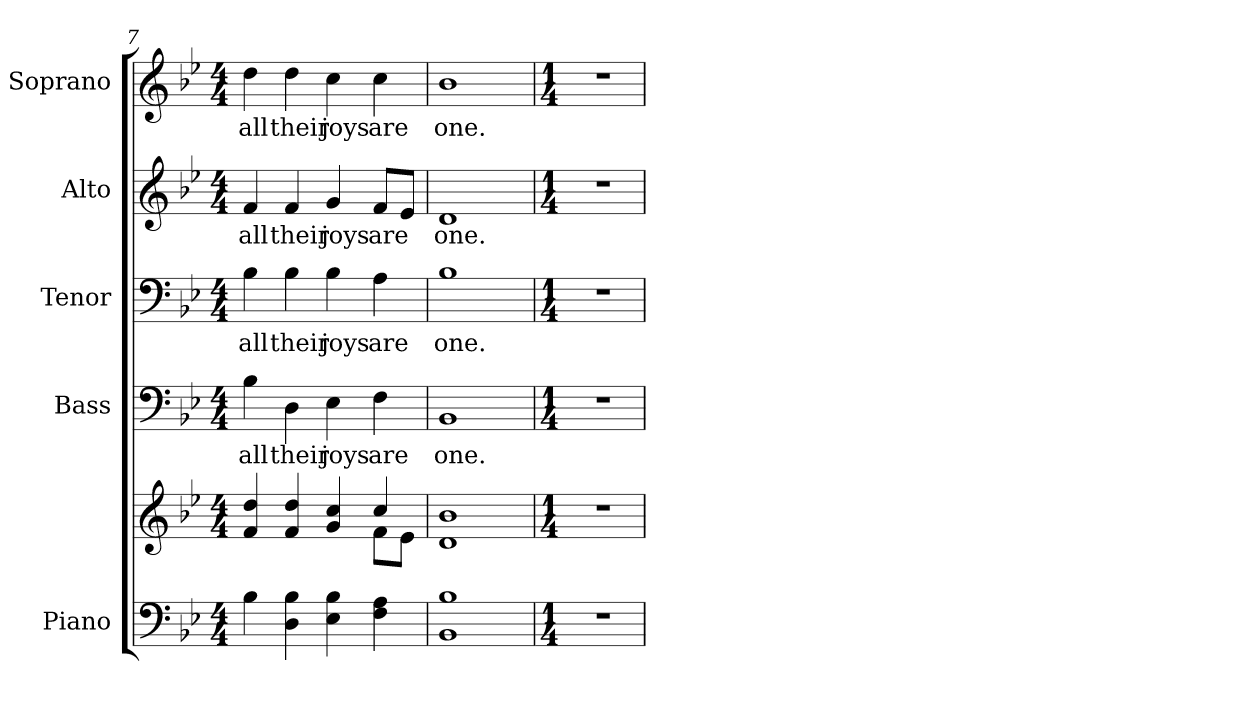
**kern	**kern	**kern	**text	**kern	**text	**kern	**text	**kern	**text
*part5	*part5	*part4	*part4	*part3	*part3	*part2	*part2	*part1	*part1
*staff6	*staff5	*staff4	*staff4	*staff3	*staff3	*staff2	*staff2	*staff1	*staff1
*I"Piano	*	*I"Bass	*	*I"Tenor	*	*I"Alto	*	*I"Soprano	*
*I'Pno.	*	*I'B.	*	*I'T.	*	*I'A.	*	*I'S.	*
!!LO:PB:g=z
*clefF4	*clefG2	*clefF4	*	*clefF4	*	*clefG2	*	*clefG2	*
*k[b-e-]	*k[b-e-]	*k[b-e-]	*	*k[b-e-]	*	*k[b-e-]	*	*k[b-e-]	*
*B-:	*B-:	*B-:	*	*B-:	*	*B-:	*	*B-:	*
*M4/4	*M4/4	*M4/4	*	*M4/4	*	*M4/4	*	*M4/4	*
=7	=7	=7	=7	=7	=7	=7	=7	=7	=7
*	*^	*	*	*	*	*	*	*	*
!	!	!	!	!LO:LY:b:color=#000000	!	!	!	!	!	!
!	!	!	!	!	!	!LO:LY:b:color=#000000	!	!	!	!
!	!	!	!	!	!	!	!	!LO:LY:b:color=#000000	!	!
!	!	!	!	!	!	!	!	!	!	!LO:LY:b:color=#000000
4B-i\	4fi/ 4ddi	2ryy	4B-i\	all	4B-i\	all	4fi/	all	4ddi\	all
!	!	!	!	!LO:LY:b:color=#000000	!	!	!	!	!	!
!	!	!	!	!	!	!LO:LY:b:color=#000000	!	!	!	!
!	!	!	!	!	!	!	!	!LO:LY:b:color=#000000	!	!
!	!	!	!	!	!	!	!	!	!	!LO:LY:b:color=#000000
4Di\ 4B-i	4fi/ 4ddi	.	4Di\	their	4B-i\	their	4fi/	their	4ddi\	their
!	!	!	!	!LO:LY:b:color=#000000	!	!	!	!	!	!
!	!	!	!	!	!	!LO:LY:b:color=#000000	!	!	!	!
!	!	!	!	!	!	!	!	!LO:LY:b:color=#000000	!	!
!	!	!	!	!	!	!	!	!	!	!LO:LY:b:color=#000000
4E-i\ 4B-i	4gi/ 4cci	4ryy	4E-i\	joys	4B-i\	joys	4gi/	joys	4cci\	joys
!	!	!	!	!LO:LY:b:color=#000000	!	!	!	!	!	!
!	!	!	!	!	!	!LO:LY:b:color=#000000	!	!	!	!
!	!	!	!	!	!	!	!	!LO:LY:b:color=#000000	!	!
!	!	!	!	!	!	!	!	!	!	!LO:LY:b:color=#000000
4Fi\ 4Ai	4cci/	8fi\L	4Fi\	are	4Ai\	are	8fi/L	are	4cci\	are
.	.	8e-i\J	.	.	.	.	8e-i/J	.	.	.
*	*v	*v	*	*	*	*	*	*	*	*
=8	=8	=8	=8	=8	=8	=8	=8	=8	=8
*	*^	*	*	*	*	*	*	*	*
!	!	!	!	!LO:LY:b:color=#000000	!	!	!	!	!	!
*	*v	*v	*	*	*	*	*	*	*	*
*	*^	*	*	*	*	*	*	*	*
!	!	!	!	!	!	!LO:LY:b:color=#000000	!	!	!	!
*	*v	*v	*	*	*	*	*	*	*	*
*	*^	*	*	*	*	*	*	*	*
!	!	!	!	!	!	!	!	!LO:LY:b:color=#000000	!	!
*	*v	*v	*	*	*	*	*	*	*	*
*	*^	*	*	*	*	*	*	*	*
!	!	!	!	!	!	!	!	!	!	!LO:LY:b:color=#000000
*	*v	*v	*	*	*	*	*	*	*	*
1BB-i 1B-i	1di 1b-i	1BB-i	one.	1B-i	one.	1di	one.	1b-i	one.
!!LO:PB:g=z
=9	=9	=9	=9	=9	=9	=9	=9	=9	=9
*M1/4	*M1/4	*M1/4	*	*M1/4	*	*M1/4	*	*M1/4	*
!LO:N:vis=1	!LO:N:vis=1	!LO:N:vis=1	!	!LO:N:vis=1	!	!LO:N:vis=1	!	!LO:N:vis=1	!
4r	4r	4r	.	4r	.	4r	.	4r	.
=	=	=	=	=	=	=	=	=	=
*-	*-	*-	*-	*-	*-	*-	*-	*-	*-
